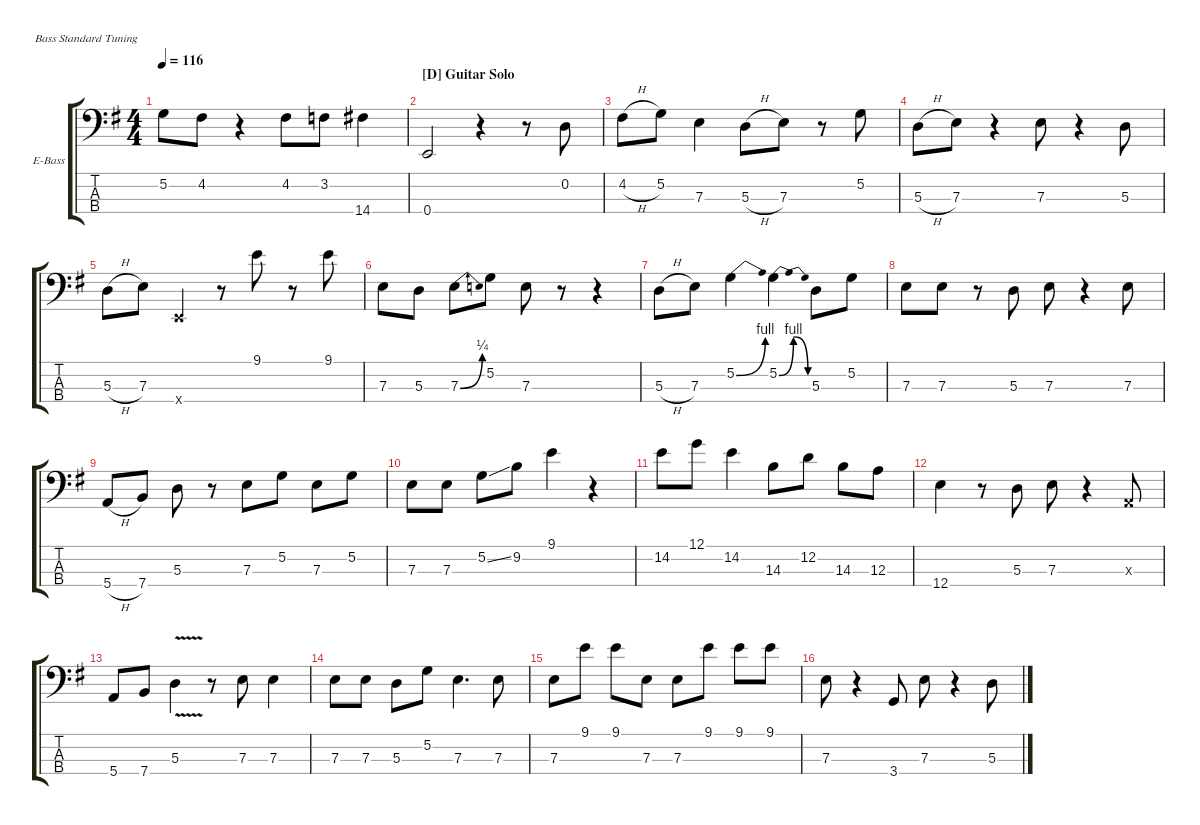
\defaultSystemsLayout 4
\hideDynamics
\bracketExtendMode groupsimilarinstruments
\multiBarRest
\firstSystemTrackNameOrientation horizontal
\otherSystemsTrackNameOrientation horizontal
\track ("Bass 1" "E-Bass") {multiBarRest instrument electricbasspick}
\staff {score tabs}
\tuning (G2 D2 A1 E1)
\ts (4 4)
\tempo 116
\clef f4
\ks g
5.2.8{dy f} 4.2.8 r.4 4.2.8 3.2.8 14.4.4 |
\section ("D" "Guitar Solo")
0.4.2 r.4 r.8 0.2.8 |
4.2{h}.8 5.2.8 7.3.4 5.3{h}.8 7.3.8 r.8 5.2.8 |
5.3{h}.8 7.3.8 r.4 7.3.8 r.4 5.3.8 |
5.3{h}.8 7.3.8 0.4{x}.4 r.8 9.1.8 r.8 9.1.8 |
7.3.8 5.3.8 7.3{be (bend 0 0 60 1)}.8 5.2.8 7.3.8 r.8 r.4 |
5.3{h}.8 7.3.8 5.2{be (bend 0 0 60 4)}.4 5.2{be (bendrelease 0 0 30 4 30 4 60 0)}.4 5.3.8 5.2.8 |
7.3.8 7.3.8 r.8 5.3.8 7.3.8 r.4 7.3.8 |
5.4{h}.8 7.4.8 5.3.8 r.8 7.3.8 5.2.8 7.3.8 5.2.8 |
7.3.8 7.3.8 5.2{ss}.8 9.2.8 9.1.4 r.4 |
14.2.8 12.1.8 14.2.4 14.3.8 12.2.8 14.3.8 12.3.8 |
12.4.4 r.8 5.3.8 7.3.8 r.4 0.3{x}.8 |
5.4.8 7.4.8 5.3{v}.4 r.8 7.3.8 7.3.4 |
7.3.8 7.3.8 5.3.8 5.2.8 7.3.4{d} 7.3.8 |
7.3.8 9.1.8 9.1.8 7.3.8 7.3.8 9.1.8 9.1.8 9.1.8 |
7.3.8 r.4 3.4.8 7.3.8 r.4 5.3.8
